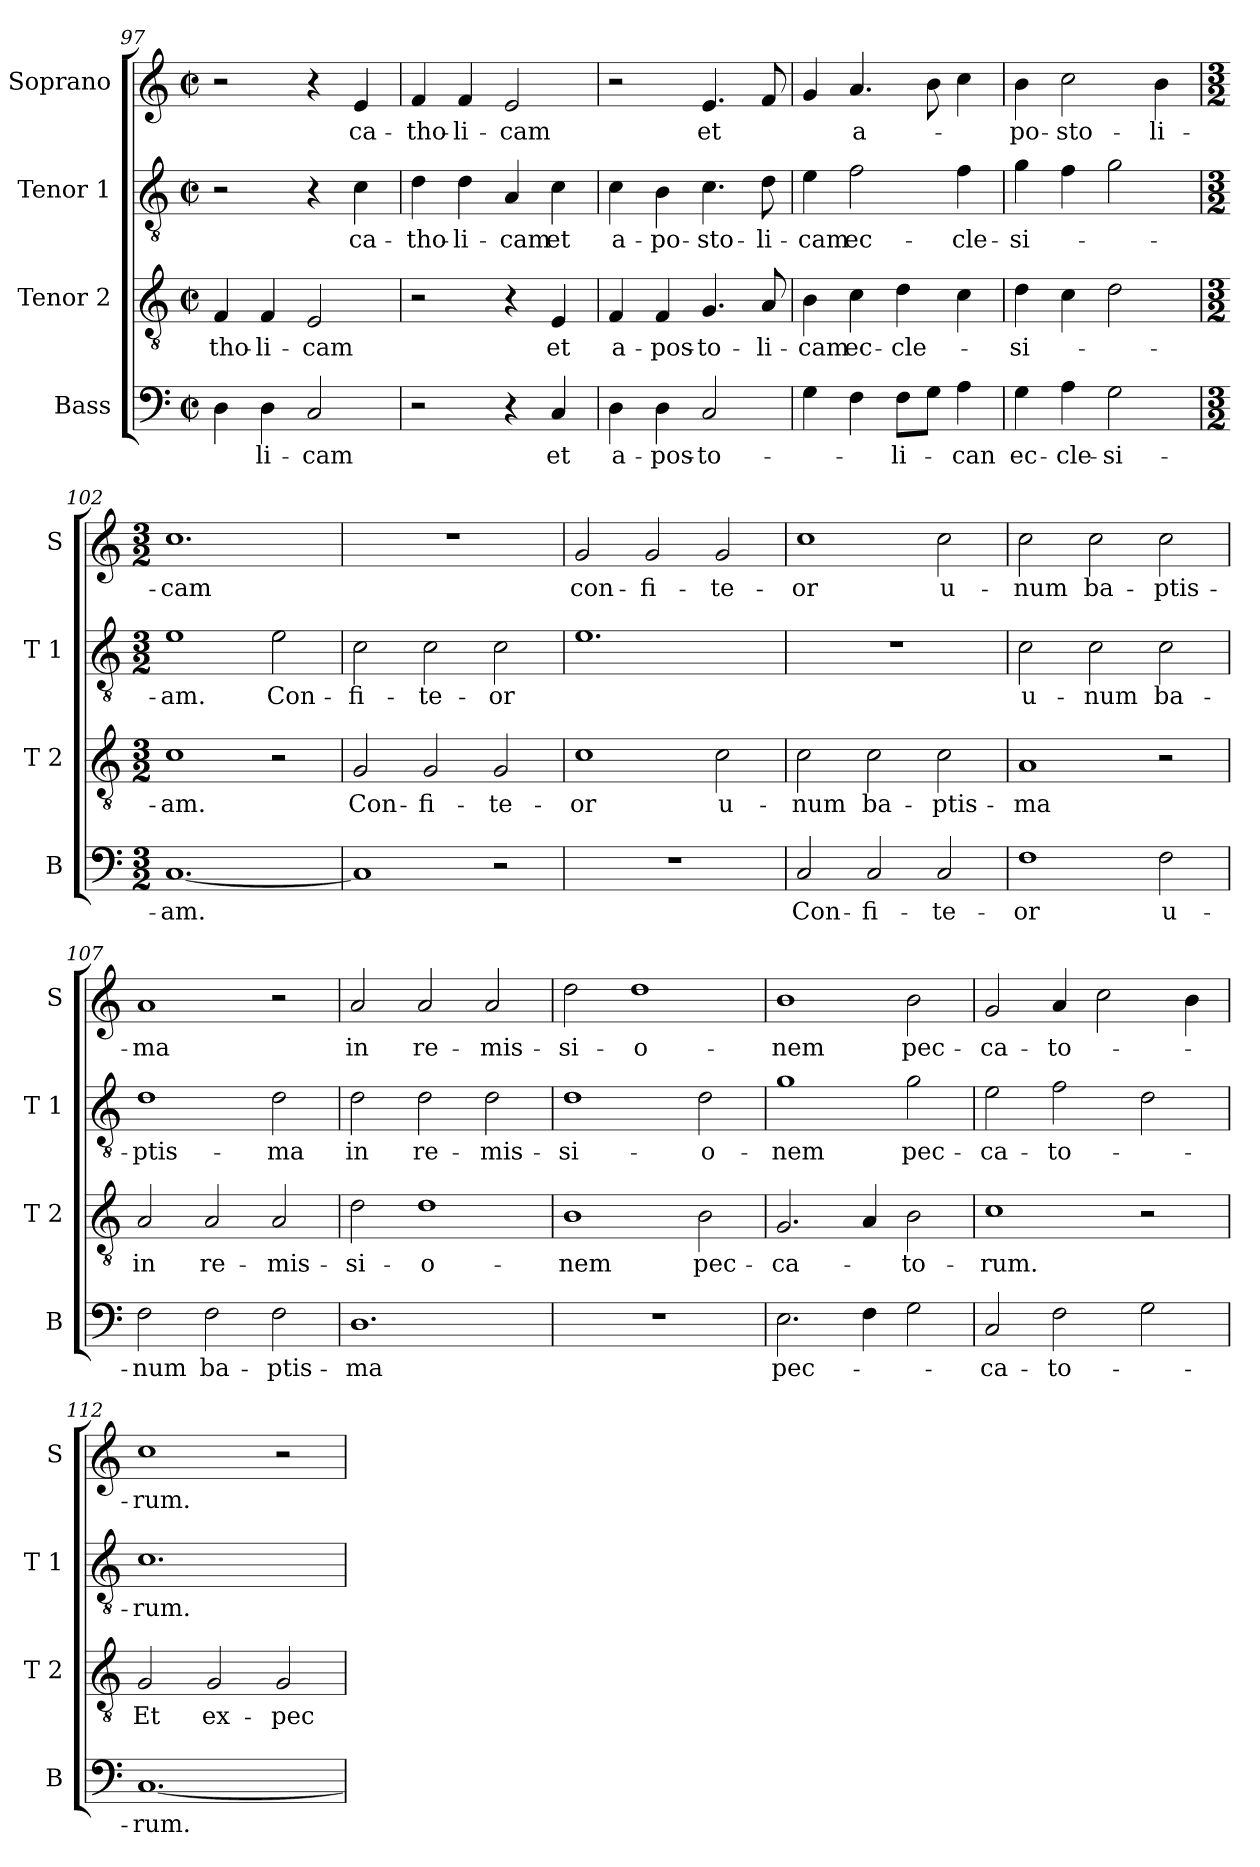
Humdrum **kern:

**kern	**text	**kern	**text	**kern	**text	**kern	**text
*part4	*part4	*part3	*part3	*part2	*part2	*part1	*part1
*staff4	*staff4	*staff3	*staff3	*staff2	*staff2	*staff1	*staff1
*I"Bass	*	*I"Tenor 2	*	*I"Tenor 1	*	*I"Soprano	*
*I'B	*	*I'T 2	*	*I'T 1	*	*I'S	*
!!LO:LB:g=z
*clefF4	*	*clefGv2	*	*clefGv2	*	*clefG2	*
*k[]	*	*k[]	*	*k[]	*	*k[]	*
*C:	*	*C:	*	*C:	*	*C:	*
*M2/2	*	*M2/2	*	*M2/2	*	*M2/2	*
*met(c|)	*	*met(c|)	*	*met(c|)	*	*met(c|)	*
=97	=97	=97	=97	=97	=97	=97	=97
4D\	.	4F/	-tho-	2r	.	2r	.
4D\	-li-	4F/	-li-	.	.	.	.
2C/	-cam	2E/	-cam	4r	.	4r	.
.	.	.	.	4c\	ca-	4e/	ca-
=98	=98	=98	=98	=98	=98	=98	=98
2r	.	2r	.	4d\	-tho-	4f/	-tho-
.	.	.	.	4d\	-li-	4f/	-li-
4r	.	4r	.	4A/	-cam	2e/	-cam
4C/	et	4E/	et	4c\	et	.	.
=99	=99	=99	=99	=99	=99	=99	=99
4D\	a-	4F/	a-	4c\	a-	2r	.
4D\	-pos-	4F/	-pos-	4B\	-po-	.	.
2C/	-to-	4.G/	-to-	4.c\	-sto-	4.e/	et
.	.	8A/	-li-	8d\	-li-	8f/	.
=100	=100	=100	=100	=100	=100	=100	=100
4G\	.	4B\	-cam	4e\	-cam	4g/	.
4F\	.	4c\	ec-	2f\	ec-	4.a/	a-
8F\L	-li-	4d\	-cle-	.	.	.	.
8G\J	.	.	.	.	.	8b\	.
4A\	-can	4c\	.	4f\	-cle-	4cc\	.
=101	=101	=101	=101	=101	=101	=101	=101
4G\	ec-	4d\	-si-	4g\	-si-	4b\	-po-
4A\	-cle-	4c\	.	4f\	.	2cc\	-sto-
2G\	-si-	2d\	.	2g\	.	.	.
.	.	.	.	.	.	4b\	-li-
=102	=102	=102	=102	=102	=102	=102	=102
*M3/2	*	*M3/2	*	*M3/2	*	*M3/2	*
[1.C	-am.	1c	-am.	1e	-am.	1.cc	-cam
.	.	2r	.	2e\	Con-	.	.
!!LO:LB:g=z
=103	=103	=103	=103	=103	=103	=103	=103
1C]	.	2G/	Con-	2c\	-fi-	1.r	.
.	.	2G/	-fi-	2c\	-te-	.	.
2r	.	2G/	-te-	2c\	-or	.	.
=104	=104	=104	=104	=104	=104	=104	=104
1.r	.	1c	-or	1.e	.	2g/	con-
.	.	.	.	.	.	2g/	-fi-
.	.	2c\	u-	.	.	2g/	-te-
=105	=105	=105	=105	=105	=105	=105	=105
2C/	Con-	2c\	-num	1.r	.	1cc	-or
2C/	-fi-	2c\	ba-	.	.	.	.
2C/	-te-	2c\	-ptis-	.	.	2cc\	u-
=106	=106	=106	=106	=106	=106	=106	=106
1F	-or	1A	-ma	2c\	u-	2cc\	-num
.	.	.	.	2c\	-num	2cc\	ba-
2F\	u-	2r	.	2c\	ba-	2cc\	-ptis-
=107	=107	=107	=107	=107	=107	=107	=107
2F\	-num	2A/	in	1d	-ptis-	1a	-ma
2F\	ba-	2A/	re-	.	.	.	.
2F\	-ptis-	2A/	-mis-	2d\	-ma	2r	.
=108	=108	=108	=108	=108	=108	=108	=108
1.D	-ma	2d\	-si-	2d\	in	2a/	in
.	.	1d	-o-	2d\	re-	2a/	re-
.	.	.	.	2d\	-mis-	2a/	-mis-
=109	=109	=109	=109	=109	=109	=109	=109
1.r	.	1B	-nem	1d	-si-	2dd\	-si-
.	.	.	.	.	.	1dd	-o-
.	.	2B\	pec-	2d\	-o-	.	.
!!LO:PB:g=z
=110	=110	=110	=110	=110	=110	=110	=110
2.E\	pec-	2.G/	-ca-	1g	-nem	1b	-nem
4F\	.	4A/	.	.	.	.	.
2G\	.	2B\	-to-	2g\	pec-	2b\	pec-
=111	=111	=111	=111	=111	=111	=111	=111
2C/	-ca-	1c	-rum.	2e\	-ca-	2g/	-ca-
2F\	-to-	.	.	2f\	-to-	4a/	-to-
.	.	.	.	.	.	2cc\	.
2G\	.	2r	.	2d\	.	.	.
.	.	.	.	.	.	4b\	.
=112	=112	=112	=112	=112	=112	=112	=112
[1.C	-rum.	2G/	Et	1.c	-rum.	1cc	-rum.
.	.	2G/	ex-	.	.	.	.
.	.	2G/	-pec-	.	.	2r	.
=	=	=	=	=	=	=	=
*-	*-	*-	*-	*-	*-	*-	*-
